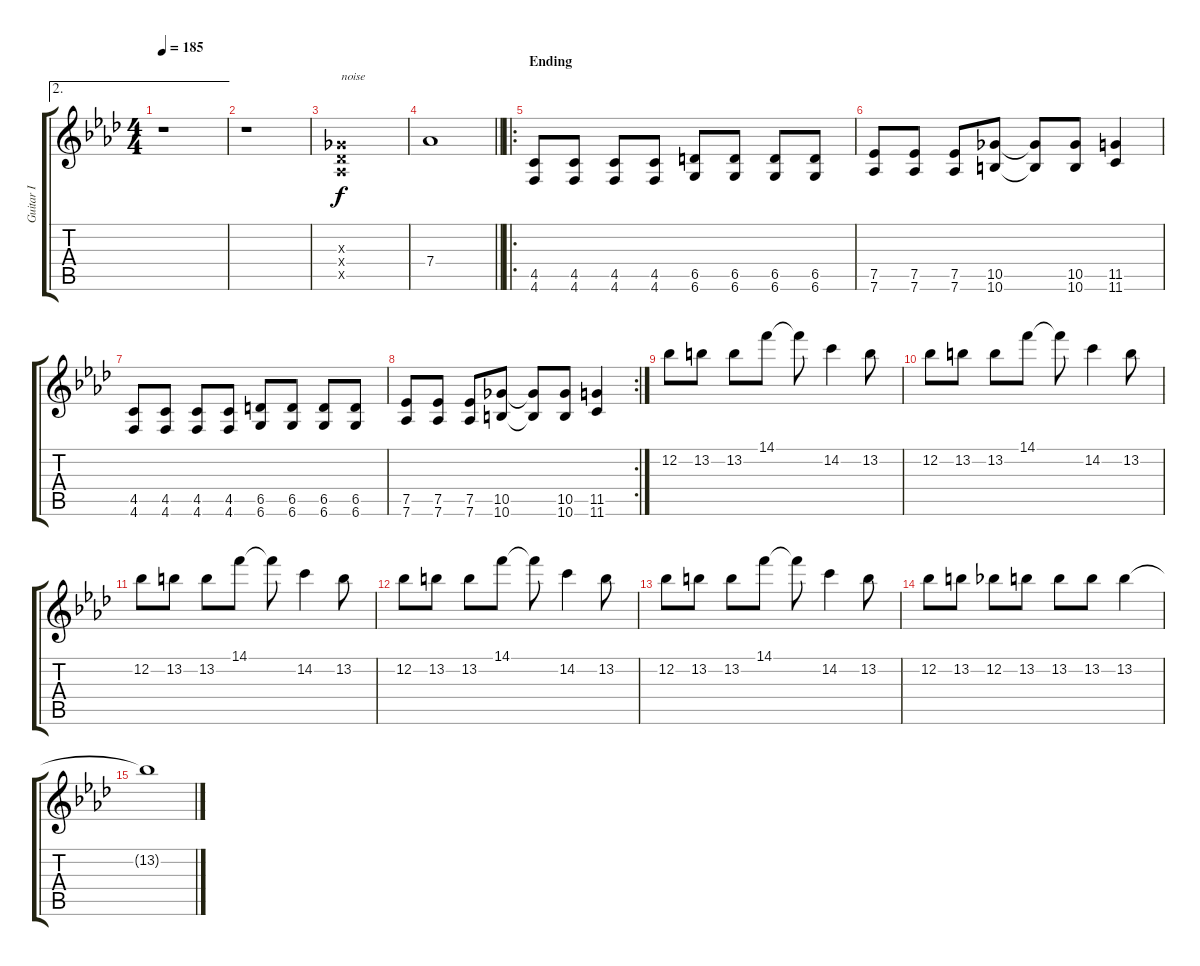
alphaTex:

\track ("Guitar I" "Guitar I") {instrument distortionguitar}
\staff {score tabs}
\tuning (Eb4 Bb3 Gb3 Db3 Ab2 Db2) {hide}
\ae 2
\ts (4 4)
\tempo 185
\clef g2
\ks fminor
r.1{dy f} |
r.1 |
(0.3{x} 0.4{x} 0.5{x}).1{txt "noise"} |
\barLineRight lightlight
7.4.1 |
\ro
\section ("" "Ending")
(4.5 4.6).8 (4.5 4.6).8 (4.5 4.6).8 (4.5 4.6).8 (6.5 6.6).8 (6.5 6.6).8 (6.5 6.6).8 (6.5 6.6).8 |
(7.5 7.6).8 (7.5 7.6).8 (7.5 7.6).8 (10.5 10.6).8 (10.5{t} 10.6{t}).8 (10.5 10.6).8 (11.5 11.6).4 |
(4.5 4.6).8 (4.5 4.6).8 (4.5 4.6).8 (4.5 4.6).8 (6.5 6.6).8 (6.5 6.6).8 (6.5 6.6).8 (6.5 6.6).8 |
\rc 2
(7.5 7.6).8 (7.5 7.6).8 (7.5 7.6).8 (10.5 10.6).8 (10.5{t} 10.6{t}).8 (10.5 10.6).8 (11.5 11.6).4 |
12.2.8 13.2.8 13.2.8 14.1.8 14.1{t}.8 14.2.4 13.2.8 |
12.2.8 13.2.8 13.2.8 14.1.8 14.1{t}.8 14.2.4 13.2.8 |
12.2.8 13.2.8 13.2.8 14.1.8 14.1{t}.8 14.2.4 13.2.8 |
12.2.8 13.2.8 13.2.8 14.1.8 14.1{t}.8 14.2.4 13.2.8 |
12.2.8 13.2.8 13.2.8 14.1.8 14.1{t}.8 14.2.4 13.2.8 |
12.2.8 13.2.8 12.2.8 13.2.8 13.2.8 13.2.8 13.2.4 |
13.2{t}.1
